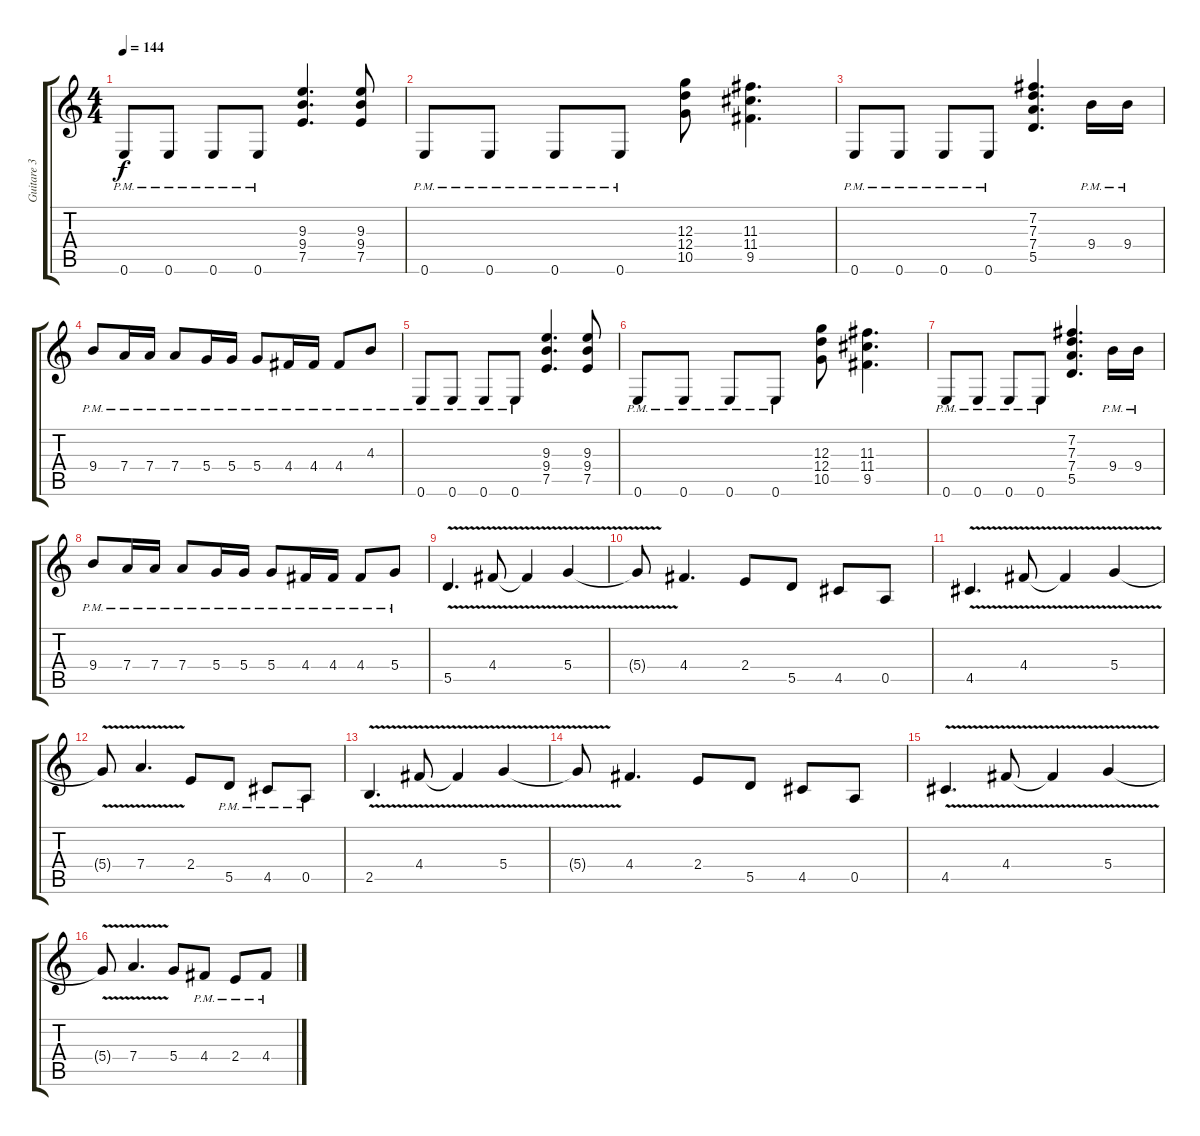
\track ("Guitare 3 " "Guitare 3 ") {instrument distortionguitar}
\staff {score tabs}
\tuning (E4 B3 G3 D3 A2 E2) {hide}
\ts (4 4)
\tempo 144
\clef g2
\ks c
0.6{pm}.8{dy f} 0.6{pm}.8 0.6{pm}.8 0.6{pm}.8 (9.3 9.4 7.5).4{d} (9.3 9.4 7.5).8 |
0.6{pm}.8 0.6{pm}.8 0.6{pm}.8 0.6{pm}.8 (12.3 12.4 10.5).8 (11.3 11.4 9.5).4{d} |
0.6{pm}.8 0.6{pm}.8 0.6{pm}.8 0.6{pm}.8 (7.2 7.3 7.4 5.5).4{d} 9.4{pm}.16 9.4{pm}.16 |
9.4{pm}.8 7.4{pm}.16 7.4{pm}.16 7.4{pm}.8 5.4{pm}.16 5.4{pm}.16 5.4{pm}.8 4.4{pm}.16 4.4{pm}.16 4.4{pm}.8 4.3{pm}.8 |
0.6{pm}.8 0.6{pm}.8 0.6{pm}.8 0.6{pm}.8 (9.3 9.4 7.5).4{d} (9.3 9.4 7.5).8 |
0.6{pm}.8 0.6{pm}.8 0.6{pm}.8 0.6{pm}.8 (12.3 12.4 10.5).8 (11.3 11.4 9.5).4{d} |
0.6{pm}.8 0.6{pm}.8 0.6{pm}.8 0.6{pm}.8 (7.2 7.3 7.4 5.5).4{d} 9.4{pm}.16 9.4{pm}.16 |
9.4{pm}.8 7.4{pm}.16 7.4{pm}.16 7.4{pm}.8 5.4{pm}.16 5.4{pm}.16 5.4{pm}.8 4.4{pm}.16 4.4{pm}.16 4.4{pm}.8 5.4{pm}.8 |
5.5{v}.4{d} 4.4{v}.8 4.4{t}.4 5.4{v}.4 |
5.4{t}.8 4.4.4{d} 2.4.8 5.5.8 4.5.8 0.5.8 |
4.5{v}.4{d} 4.4{v}.8 4.4{t}.4 5.4{v}.4 |
5.4{t}.8 7.4{v}.4{d} 2.4.8 5.5{pm}.8 4.5{pm}.8 0.5{pm}.8 |
2.5{v}.4{d} 4.4{v}.8 4.4{t}.4 5.4{v}.4 |
5.4{t}.8 4.4.4{d} 2.4.8 5.5.8 4.5.8 0.5.8 |
4.5{v}.4{d} 4.4{v}.8 4.4{t}.4 5.4{v}.4 |
5.4{t}.8 7.4{v}.4{d} 5.4.8 4.4{pm}.8 2.4{pm}.8 4.4{pm}.8
